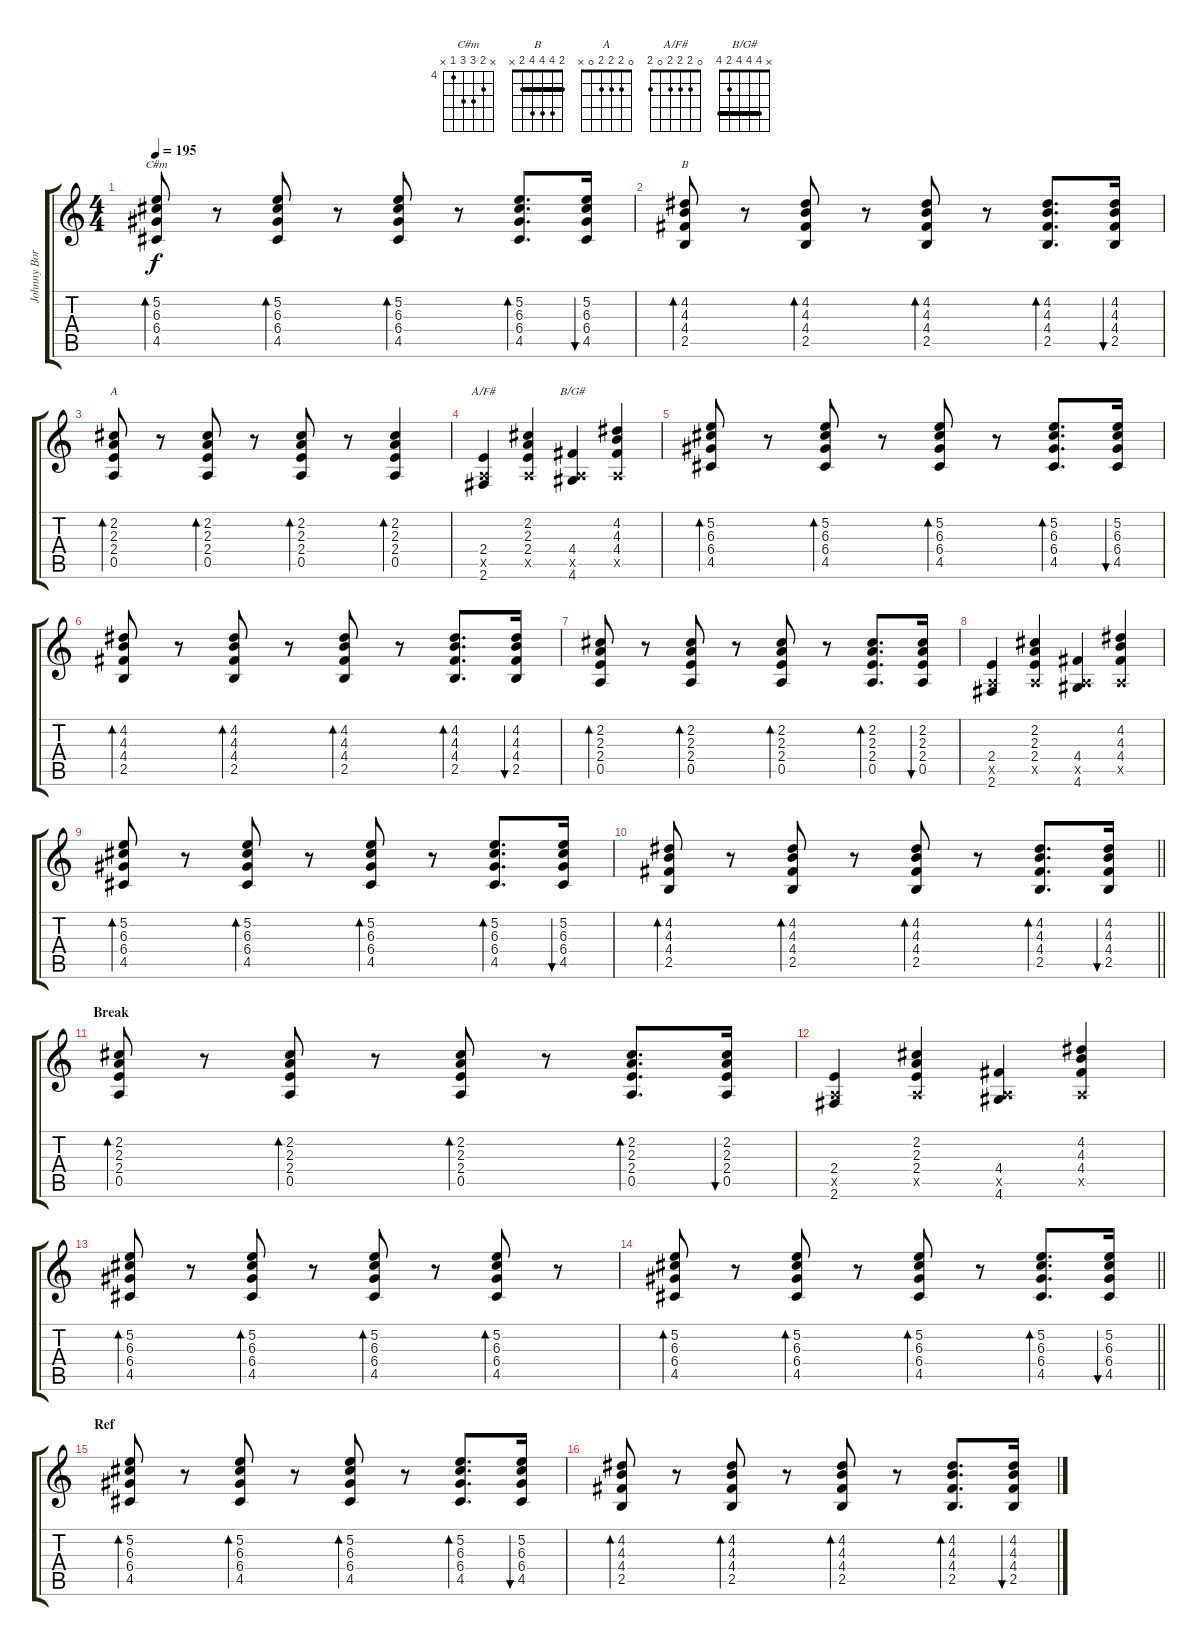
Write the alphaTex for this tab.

\track ("Johnny Borell (vox, Guitar)" "Johnny Bor") {instrument acousticguitarsteel}
\staff {score tabs}
\tuning (E4 B3 G3 D3 A2 E2) {hide}
\chord ("C#m" x 5 6 6 4 x) {firstfret 4}
\chord ("B" 2 4 4 4 2 x) {barre 2}
\chord ("A" 0 2 2 2 0 x)
\chord ("A/F#" 0 2 2 2 0 2)
\chord ("B/G#" x 4 4 4 2 4) {barre 4}
\ts (4 4)
\tempo 195
\clef g2
\ks c
(5.2 6.3 6.4 4.5).8{bd 30 ch "C#m" dy f} r.8 (5.2 6.3 6.4 4.5).8{bd 30} r.8 (5.2 6.3 6.4 4.5).8{bd 30} r.8 (5.2 6.3 6.4 4.5).8{d bd 30} (5.2 6.3 6.4 4.5).16{bu 60} |
(4.2 4.3 4.4 2.5).8{bd 60 ch "B"} r.8 (4.2 4.3 4.4 2.5).8{bd 60} r.8 (4.2 4.3 4.4 2.5).8{bd 60} r.8 (4.2 4.3 4.4 2.5).8{d bd 60} (4.2 4.3 4.4 2.5).16{bu 60} |
(2.2 2.3 2.4 0.5).8{bd 60 ch "A"} r.8 (2.2 2.3 2.4 0.5).8{bd 60} r.8 (2.2 2.3 2.4 0.5).8{bd 60} r.8 (2.2 2.3 2.4 0.5).4{bd 60} |
(2.4 0.5{x} 2.6).4{ch "A/F#"} (2.2 2.3 2.4 0.5{x}).4 (4.4 0.5{x} 4.6).4{ch "B/G#"} (4.2 4.3 4.4 0.5{x}).4 |
(5.2 6.3 6.4 4.5).8{bd 30} r.8 (5.2 6.3 6.4 4.5).8{bd 30} r.8 (5.2 6.3 6.4 4.5).8{bd 30} r.8 (5.2 6.3 6.4 4.5).8{d bd 30} (5.2 6.3 6.4 4.5).16{bu 60} |
(4.2 4.3 4.4 2.5).8{bd 60} r.8 (4.2 4.3 4.4 2.5).8{bd 60} r.8 (4.2 4.3 4.4 2.5).8{bd 60} r.8 (4.2 4.3 4.4 2.5).8{d bd 60} (4.2 4.3 4.4 2.5).16{bu 60} |
(2.2 2.3 2.4 0.5).8{bd 60} r.8 (2.2 2.3 2.4 0.5).8{bd 60} r.8 (2.2 2.3 2.4 0.5).8{bd 60} r.8 (2.2 2.3 2.4 0.5).8{d bd 60} (2.2 2.3 2.4 0.5).16{bu 60} |
(2.4 0.5{x} 2.6).4 (2.2 2.3 2.4 0.5{x}).4 (4.4 0.5{x} 4.6).4 (4.2 4.3 4.4 0.5{x}).4 |
(5.2 6.3 6.4 4.5).8{bd 30} r.8 (5.2 6.3 6.4 4.5).8{bd 30} r.8 (5.2 6.3 6.4 4.5).8{bd 30} r.8 (5.2 6.3 6.4 4.5).8{d bd 30} (5.2 6.3 6.4 4.5).16{bu 60} |
\barLineRight lightlight
(4.2 4.3 4.4 2.5).8{bd 60} r.8 (4.2 4.3 4.4 2.5).8{bd 60} r.8 (4.2 4.3 4.4 2.5).8{bd 60} r.8 (4.2 4.3 4.4 2.5).8{d bd 60} (4.2 4.3 4.4 2.5).16{bu 60} |
\section ("" "Break")
(2.2 2.3 2.4 0.5).8{bd 60} r.8 (2.2 2.3 2.4 0.5).8{bd 60} r.8 (2.2 2.3 2.4 0.5).8{bd 60} r.8 (2.2 2.3 2.4 0.5).8{d bd 60} (2.2 2.3 2.4 0.5).16{bu 60} |
(2.4 0.5{x} 2.6).4 (2.2 2.3 2.4 0.5{x}).4 (4.4 0.5{x} 4.6).4 (4.2 4.3 4.4 0.5{x}).4 |
(5.2 6.3 6.4 4.5).8{bd 30} r.8 (5.2 6.3 6.4 4.5).8{bd 30} r.8 (5.2 6.3 6.4 4.5).8{bd 30} r.8 (5.2 6.3 6.4 4.5).8{bd 30} r.8 |
\barLineRight lightlight
(5.2 6.3 6.4 4.5).8{bd 30} r.8 (5.2 6.3 6.4 4.5).8{bd 30} r.8 (5.2 6.3 6.4 4.5).8{bd 30} r.8 (5.2 6.3 6.4 4.5).8{d bd 30} (5.2 6.3 6.4 4.5).16{bu 60} |
\section ("" "Ref")
(5.2 6.3 6.4 4.5).8{bd 30} r.8 (5.2 6.3 6.4 4.5).8{bd 30} r.8 (5.2 6.3 6.4 4.5).8{bd 30} r.8 (5.2 6.3 6.4 4.5).8{d bd 30} (5.2 6.3 6.4 4.5).16{bu 60} |
(4.2 4.3 4.4 2.5).8{bd 60} r.8 (4.2 4.3 4.4 2.5).8{bd 60} r.8 (4.2 4.3 4.4 2.5).8{bd 60} r.8 (4.2 4.3 4.4 2.5).8{d bd 60} (4.2 4.3 4.4 2.5).16{bu 60}
